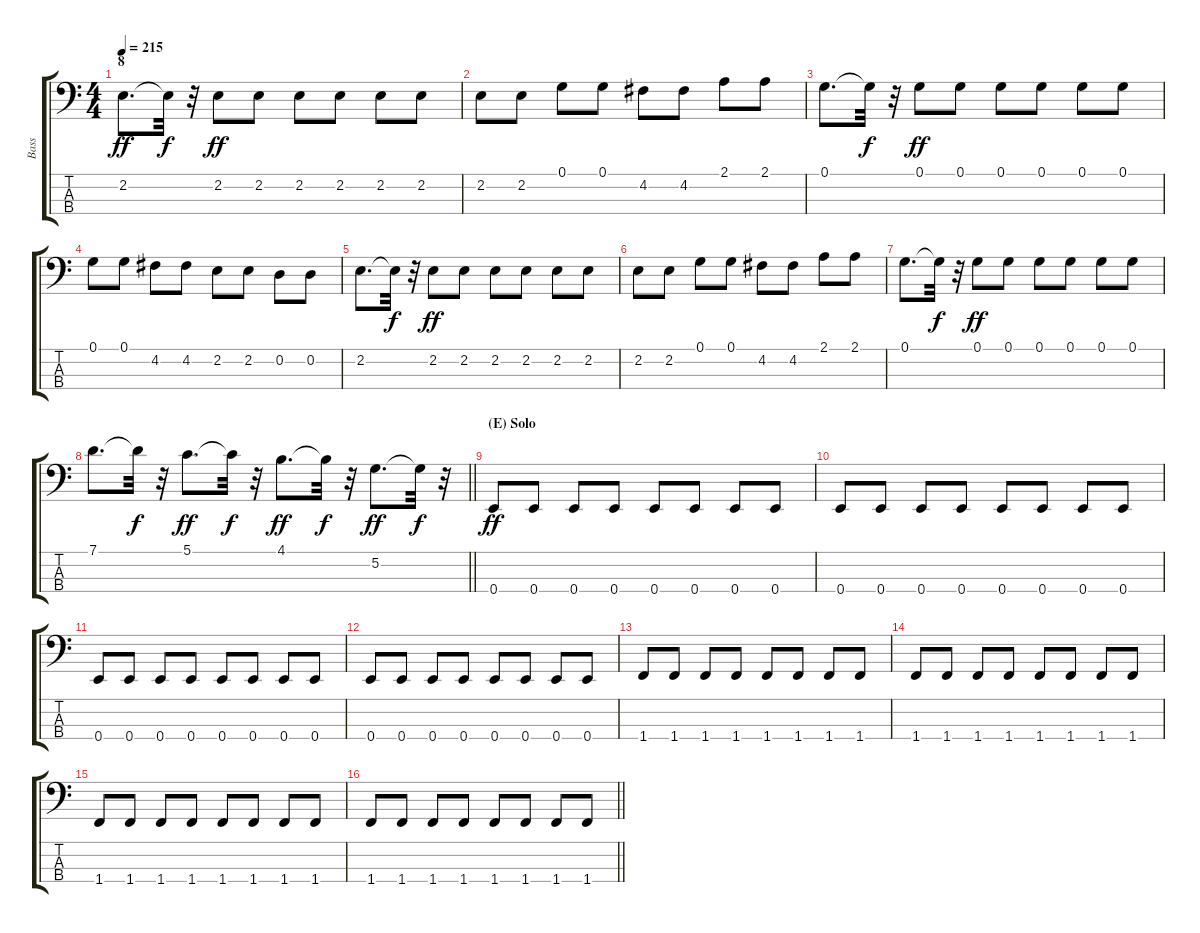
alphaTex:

\track ("Bass" "Bass") {instrument slapbass2}
\staff {score tabs}
\tuning (G2 D2 A1 E1) {hide}
\ts (4 4)
\section ("" "8")
\tempo 215
\clef f4
\ks c
2.2.8{d dy ff} 2.2{t}.32{dy f} r.32 2.2.8{dy ff} 2.2.8 2.2.8 2.2.8 2.2.8 2.2.8 |
2.2.8 2.2.8 0.1.8 0.1.8 4.2.8 4.2.8 2.1.8 2.1.8 |
0.1.8{d} 0.1{t}.32{dy f} r.32 0.1.8{dy ff} 0.1.8 0.1.8 0.1.8 0.1.8 0.1.8 |
0.1.8 0.1.8 4.2.8 4.2.8 2.2.8 2.2.8 0.2.8 0.2.8 |
2.2.8{d} 2.2{t}.32{dy f} r.32 2.2.8{dy ff} 2.2.8 2.2.8 2.2.8 2.2.8 2.2.8 |
2.2.8 2.2.8 0.1.8 0.1.8 4.2.8 4.2.8 2.1.8 2.1.8 |
0.1.8{d} 0.1{t}.32{dy f} r.32 0.1.8{dy ff} 0.1.8 0.1.8 0.1.8 0.1.8 0.1.8 |
\barLineRight lightlight
7.1.8{d} 7.1{t}.32{dy f} r.32 5.1.8{d dy ff} 5.1{t}.32{dy f} r.32 4.1.8{d dy ff} 4.1{t}.32{dy f} r.32 5.2.8{d dy ff} 5.2{t}.32{dy f} r.32 |
\section ("" "(E) Solo")
0.4.8{dy ff} 0.4.8 0.4.8 0.4.8 0.4.8 0.4.8 0.4.8 0.4.8 |
0.4.8 0.4.8 0.4.8 0.4.8 0.4.8 0.4.8 0.4.8 0.4.8 |
0.4.8 0.4.8 0.4.8 0.4.8 0.4.8 0.4.8 0.4.8 0.4.8 |
0.4.8 0.4.8 0.4.8 0.4.8 0.4.8 0.4.8 0.4.8 0.4.8 |
1.4.8 1.4.8 1.4.8 1.4.8 1.4.8 1.4.8 1.4.8 1.4.8 |
1.4.8 1.4.8 1.4.8 1.4.8 1.4.8 1.4.8 1.4.8 1.4.8 |
1.4.8 1.4.8 1.4.8 1.4.8 1.4.8 1.4.8 1.4.8 1.4.8 |
\barLineRight lightlight
1.4.8 1.4.8 1.4.8 1.4.8 1.4.8 1.4.8 1.4.8 1.4.8
